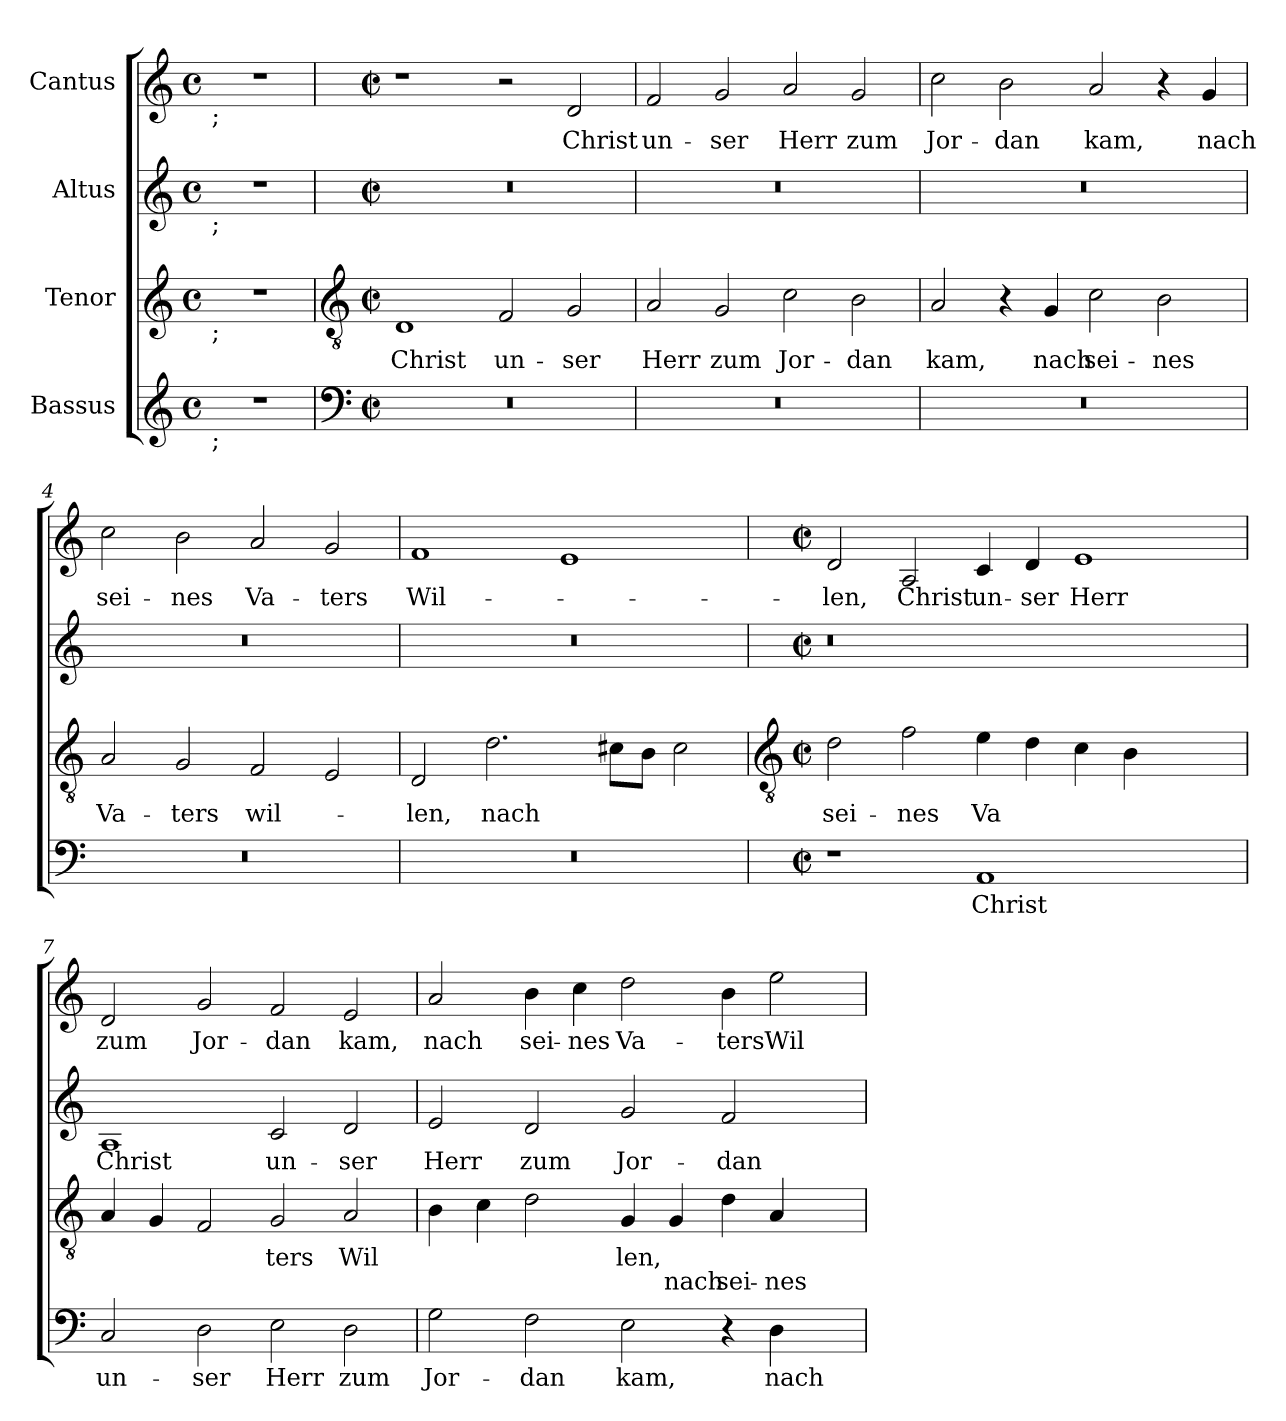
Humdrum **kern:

**kern	**text	**kern	**text	**text	**kern	**text	**kern	**text
*part4	*part4	*part3	*part3	*part3	*part2	*part2	*part1	*part1
*staff4	*staff4	*staff3	*staff3	*staff3	*staff2	*staff2	*staff1	*staff1
*I"Bassus	*	*I"Tenor	*	*	*I"Altus	*	*I"Cantus	*
*clefG2	*	*clefG2	*	*	*clefG2	*	*clefG2	*
*k[]	*	*k[]	*	*	*k[]	*	*k[]	*
*C:	*	*C:	*	*	*C:	*	*C:	*
*M4/4	*	*M4/4	*	*	*M4/4	*	*M4/4	*
*met(c)	*	*met(c)	*	*	*met(c)	*	*met(c)	*
=	=	=	=	=	=	=	=	=
!	!	!	!	!	!	!	!LO:TX:b:t=;	!
!	!	!	!	!	!LO:TX:b:t=;	!	!	!
!	!	!LO:TX:b:t=;	!	!	!	!	!	!
!LO:TX:b:t=;	!	!	!	!	!	!	!	!
1r	.	1r	.	.	1r	.	1r	.
!!LO:LB:g=z
=1	=1	=1	=1	=1	=1	=1	=1	=1
*clefF4	*	*clefGv2	*	*	*	*	*	*
*M4/2	*	*M4/2	*	*	*M4/2	*	*M4/2	*
*met(c|)	*	*met(c|)	*	*	*met(c|)	*	*met(c|)	*
!	!	!	!LO:LY:b	!	!	!	!	!
0r	.	1D	Christ	.	0r	.	1r	.
!	!	!	!LO:LY:b	!	!	!	!	!
.	.	2F	un-	.	.	.	2r	.
!	!	!	!LO:LY:b	!	!	!	!	!LO:LY:b
.	.	2G	-ser	.	.	.	2d	Christ
=2	=2	=2	=2	=2	=2	=2	=2	=2
!	!	!	!LO:LY:b	!	!	!	!	!LO:LY:b
0r	.	2A	Herr	.	0r	.	2f	un-
!	!	!	!LO:LY:b	!	!	!	!	!LO:LY:b
.	.	2G	zum	.	.	.	2g	-ser
!	!	!	!LO:LY:b	!	!	!	!	!LO:LY:b
.	.	2c	Jor-	.	.	.	2a	Herr
!	!	!	!LO:LY:b	!	!	!	!	!LO:LY:b
.	.	2B	-dan	.	.	.	2g	zum
=3	=3	=3	=3	=3	=3	=3	=3	=3
!	!	!	!LO:LY:b	!	!	!	!	!LO:LY:b
0r	.	2A	kam,	.	0r	.	2cc	Jor-
!	!	!	!	!	!	!	!	!LO:LY:b
.	.	4r	.	.	.	.	2b	-dan
!	!	!	!LO:LY:b	!	!	!	!	!
.	.	4G	nach	.	.	.	.	.
!	!	!	!LO:LY:b	!	!	!	!	!LO:LY:b
.	.	2c	sei-	.	.	.	2a	kam,
!	!	!	!LO:LY:b	!	!	!	!	!
.	.	2B	-nes	.	.	.	4r	.
!	!	!	!	!	!	!	!	!LO:LY:b
.	.	.	.	.	.	.	4g	nach
=4	=4	=4	=4	=4	=4	=4	=4	=4
!	!	!	!LO:LY:b	!	!	!	!	!LO:LY:b
0r	.	2A	Va-	.	0r	.	2cc	sei-
!	!	!	!LO:LY:b	!	!	!	!	!LO:LY:b
.	.	2G	-ters	.	.	.	2b	-nes
!	!	!	!LO:LY:b	!	!	!	!	!LO:LY:b
.	.	2F	wil-	.	.	.	2a	Va-
!	!	!	!	!	!	!	!	!LO:LY:b
.	.	2E	.	.	.	.	2g	-ters
=5	=5	=5	=5	=5	=5	=5	=5	=5
!	!	!	!LO:LY:b	!	!	!	!	!LO:LY:b
0r	.	2D	-len,	.	0r	.	1f	Wil-
!	!	!	!LO:LY:b	!	!	!	!	!
.	.	2.d	nach	.	.	.	.	.
.	.	.	.	.	.	.	1e	.
.	.	8c#L	.	.	.	.	.	.
.	.	8BJ	.	.	.	.	.	.
.	.	2c#	.	.	.	.	.	.
!!LO:LB:g=z
=6	=6	=6	=6	=6	=6	=6	=6	=6
*	*	*clefGv2	*	*	*	*	*	*
*M4/2	*	*M4/2	*	*	*M4/2	*	*M4/2	*
*met(c|)	*	*met(c|)	*	*	*met(c|)	*	*met(c|)	*
!	!	!	!LO:LY:b	!	!	!	!	!LO:LY:b
1r	.	2d	sei-	.	0r	.	2d	-len,
!	!	!	!LO:LY:b	!	!	!	!	!LO:LY:b
.	.	2f	-nes	.	.	.	2A	Christ
!	!LO:LY:b	!	!LO:LY:b	!	!	!	!	!LO:LY:b
1AA	Christ	4e	Va	.	.	.	4c	un-
!	!	!	!	!	!	!	!	!LO:LY:b
.	.	4d	.	.	.	.	4d	-ser
!	!	!	!	!	!	!	!	!LO:LY:b
.	.	4c	.	.	.	.	1e	Herr
.	.	4B	.	.	.	.	.	.
2ryy	.	2ryy	.	.	2ryy	.	.	.
=7	=7	=7	=7	=7	=7	=7	=7	=7
!	!LO:LY:b	!	!	!	!	!LO:LY:b	!	!LO:LY:b
2C	un-	4A	.	.	1A	Christ	2d	zum
.	.	4G	.	.	.	.	.	.
!	!LO:LY:b	!	!	!	!	!	!	!LO:LY:b
2D	-ser	2F	.	.	.	.	2g	Jor-
!	!LO:LY:b	!	!LO:LY:b	!	!	!LO:LY:b	!	!LO:LY:b
2E	Herr	2G	ters	.	2c	un-	2f	-dan
!	!LO:LY:b	!	!LO:LY:b	!	!	!LO:LY:b	!	!LO:LY:b
2D	zum	2A	Wil	.	2d	-ser	2e	kam,
=8	=8	=8	=8	=8	=8	=8	=8	=8
!	!LO:LY:b	!	!	!	!	!LO:LY:b	!	!LO:LY:b
2G	Jor-	4B	.	.	2e	Herr	2a	nach
.	.	4c	.	.	.	.	.	.
!	!LO:LY:b	!	!	!	!	!LO:LY:b	!	!LO:LY:b
2F	-dan	2d	.	.	2d	zum	4b	sei-
!	!	!	!	!	!	!	!	!LO:LY:b
.	.	.	.	.	.	.	4cc	-nes
!	!LO:LY:b	!	!LO:LY:b	!	!	!LO:LY:b	!	!LO:LY:b
2E	kam,	4G	len,	.	2g	Jor-	2dd	Va-
!	!	!	!	!LO:LY:b	!	!	!	!
.	.	4G	.	nach	.	.	.	.
!	!	!	!	!LO:LY:b	!	!LO:LY:b	!	!LO:LY:b
4r	.	4d	.	sei-	2f	-dan	4b	-ters
!	!LO:LY:b	!	!	!LO:LY:b	!	!	!	!LO:LY:b
4D	nach	4A	.	-nes	.	.	2ee	Wil
4ryy	.	4ryy	.	.	4ryy	.	.	.
=	=	=	=	=	=	=	=	=
*-	*-	*-	*-	*-	*-	*-	*-	*-
